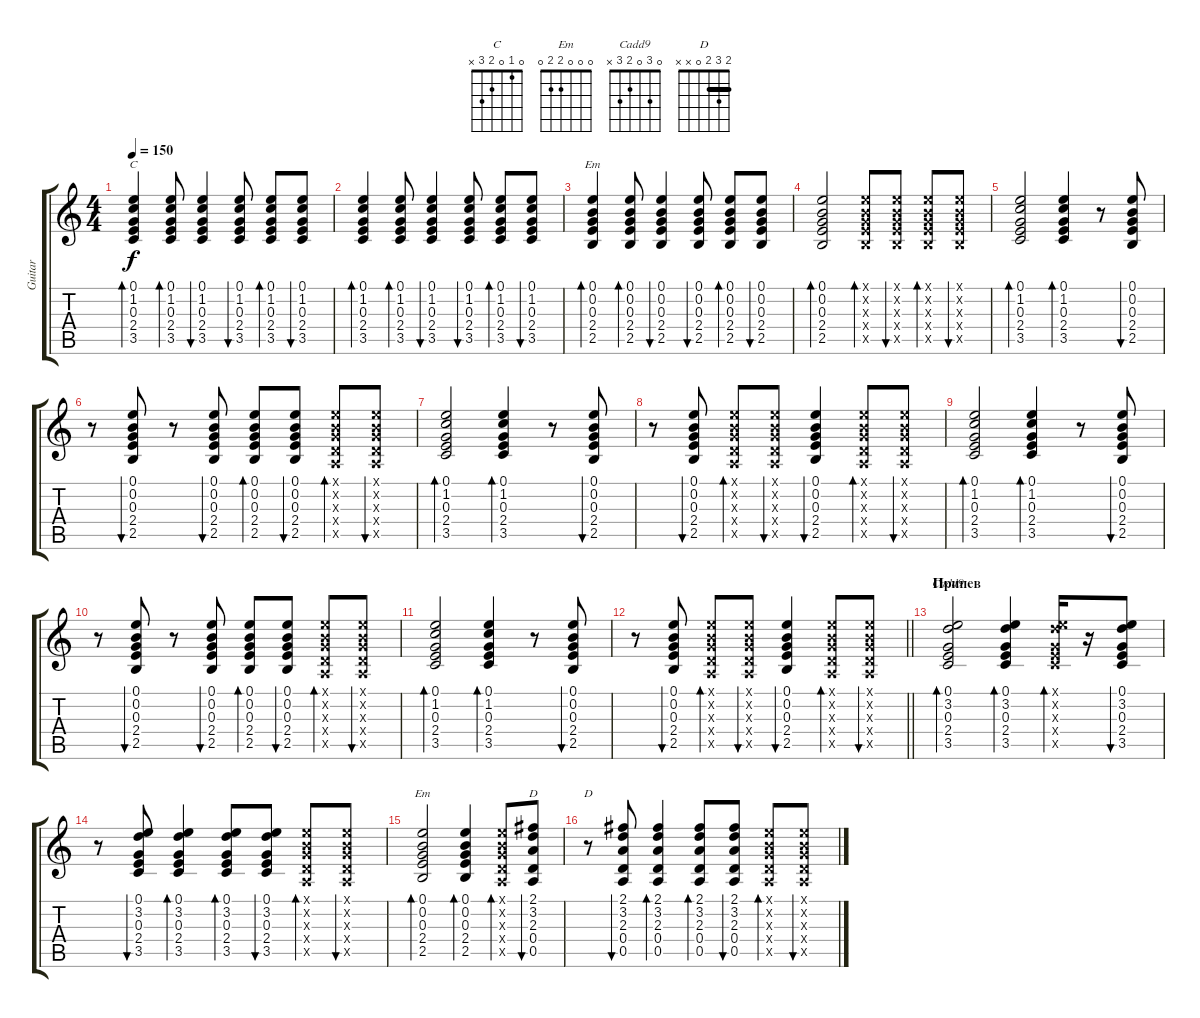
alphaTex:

\track ("Guitar" "Guitar") {instrument acousticguitarsteel}
\staff {score tabs}
\tuning (E4 B3 G3 D3 A2 E2) {hide}
\chord ("C" 0 1 0 2 3 x)
\chord ("Em" 0 0 0 2 2 x)
\chord ("Cadd9" 0 3 0 2 3 x)
\chord ("Em" 0 0 0 2 2 0)
\chord ("D" 2 3 2 0 0 x) {barre 2}
\chord ("D" 2 3 2 0 x x) {barre 2}
\ts (4 4)
\tempo 150
\clef g2
\ks c
(0.1 1.2 0.3 2.4 3.5).4{bd 60 ch "C" dy f} (0.1 1.2 0.3 2.4 3.5).8{bd 60} (0.1 1.2 0.3 2.4 3.5).4{bu 60} (0.1 1.2 0.3 2.4 3.5).8{bu 60} (0.1 1.2 0.3 2.4 3.5).8{bd 60} (0.1 1.2 0.3 2.4 3.5).8{bu 60} |
(0.1 1.2 0.3 2.4 3.5).4{bd 60} (0.1 1.2 0.3 2.4 3.5).8{bd 60} (0.1 1.2 0.3 2.4 3.5).4{bu 60} (0.1 1.2 0.3 2.4 3.5).8{bu 60} (0.1 1.2 0.3 2.4 3.5).8{bd 60} (0.1 1.2 0.3 2.4 3.5).8{bu 60} |
(0.1 0.2 0.3 2.4 2.5).4{bd 60 ch "Em"} (0.1 0.2 0.3 2.4 2.5).8{bd 60} (0.1 0.2 0.3 2.4 2.5).4{bu 60} (0.1 0.2 0.3 2.4 2.5).8{bu 60} (0.1 0.2 0.3 2.4 2.5).8{bd 60} (0.1 0.2 0.3 2.4 2.5).8{bu 60} |
(0.1 0.2 0.3 2.4 2.5).2{bd 60} (0.1{x} 0.2{x} 0.3{x} 2.4{x} 2.5{x}).8{bd 60} (0.1{x} 0.2{x} 0.3{x} 2.4{x} 2.5{x}).8{bu 60} (0.1{x} 0.2{x} 0.3{x} 2.4{x} 2.5{x}).8{bd 60} (0.1{x} 0.2{x} 0.3{x} 2.4{x} 2.5{x}).8{bu 60} |
(0.1 1.2 0.3 2.4 3.5).2{bd 60} (0.1 1.2 0.3 2.4 3.5).4{bd 60} r.8 (0.1 0.2 0.3 2.4 2.5).8{bu 60} |
r.8 (0.1 0.2 0.3 2.4 2.5).8{bu 60} r.8 (0.1 0.2 0.3 2.4 2.5).8{bu 60} (0.1 0.2 0.3 2.4 2.5).8{bd 60} (0.1 0.2 0.3 2.4 2.5).8{bu 60} (0.1{x} 0.2{x} 0.3{x} 0.4{x} 0.5{x}).8{bd 60} (0.1{x} 0.2{x} 0.3{x} 0.4{x} 0.5{x}).8{bu 60} |
(0.1 1.2 0.3 2.4 3.5).2{bd 60} (0.1 1.2 0.3 2.4 3.5).4{bd 60} r.8 (0.1 0.2 0.3 2.4 2.5).8{bu 60} |
r.8 (0.1 0.2 0.3 2.4 2.5).8{bu 60} (0.1{x} 0.2{x} 0.3{x} 0.4{x} 0.5{x}).8{bd 60} (0.1{x} 0.2{x} 0.3{x} 0.4{x} 0.5{x}).8{bu 60} (0.1 0.2 0.3 2.4 2.5).4{bu 60} (0.1{x} 0.2{x} 0.3{x} 0.4{x} 0.5{x}).8{bd 60} (0.1{x} 0.2{x} 0.3{x} 0.4{x} 0.5{x}).8{bu 60} |
(0.1 1.2 0.3 2.4 3.5).2{bd 60} (0.1 1.2 0.3 2.4 3.5).4{bd 60} r.8 (0.1 0.2 0.3 2.4 2.5).8{bu 60} |
r.8 (0.1 0.2 0.3 2.4 2.5).8{bu 60} r.8 (0.1 0.2 0.3 2.4 2.5).8{bu 60} (0.1 0.2 0.3 2.4 2.5).8{bd 60} (0.1 0.2 0.3 2.4 2.5).8{bu 60} (0.1{x} 0.2{x} 0.3{x} 0.4{x} 0.5{x}).8{bd 60} (0.1{x} 0.2{x} 0.3{x} 0.4{x} 0.5{x}).8{bu 60} |
(0.1 1.2 0.3 2.4 3.5).2{bd 60} (0.1 1.2 0.3 2.4 3.5).4{bd 60} r.8 (0.1 0.2 0.3 2.4 2.5).8{bu 60} |
\barLineRight lightlight
r.8 (0.1 0.2 0.3 2.4 2.5).8{bu 60} (0.1{x} 0.2{x} 0.3{x} 0.4{x} 0.5{x}).8{bd 60} (0.1{x} 0.2{x} 0.3{x} 0.4{x} 0.5{x}).8{bu 60} (0.1 0.2 0.3 2.4 2.5).4{bu 60} (0.1{x} 0.2{x} 0.3{x} 0.4{x} 0.5{x}).8{bd 60} (0.1{x} 0.2{x} 0.3{x} 0.4{x} 0.5{x}).8{bu 60} |
\section ("" "Припев")
(0.1 3.2 0.3 2.4 3.5).2{bd 60 ch "Cadd9"} (0.1 3.2 0.3 2.4 3.5).4{bd 60} (0.1{x} 3.2{x} 0.3{x} 2.4{x} 3.5{x}).16{bd 60} r.16 (0.1 3.2 0.3 2.4 3.5).8{bu 60} |
r.8 (0.1 3.2 0.3 2.4 3.5).8{bu 60} (0.1 3.2 0.3 2.4 3.5).4{bd 60} (0.1 3.2 0.3 2.4 3.5).8{bd 60} (0.1 3.2 0.3 2.4 3.5).8{bu 60} (0.1{x} 0.2{x} 0.3{x} 0.4{x} 0.5{x}).8{bd 60} (0.1{x} 0.2{x} 0.3{x} 0.4{x} 0.5{x}).8{bu 60} |
(0.1 0.2 0.3 2.4 2.5).2{bd 60 ch "Em"} (0.1 0.2 0.3 2.4 2.5).4{bd 60} (0.1{x} 0.2{x} 0.3{x} 0.4{x} 0.5{x}).8{bd 60} (2.1 3.2 2.3 0.4 0.5).8{bu 60 ch "D"} |
r.8{ch "D"} (2.1 3.2 2.3 0.4 0.5).8{bu 60} (2.1 3.2 2.3 0.4 0.5).4{bd 60} (2.1 3.2 2.3 0.4 0.5).8{bd 60} (2.1 3.2 2.3 0.4 0.5).8{bu 60} (0.1{x} 0.2{x} 0.3{x} 0.4{x} 0.5{x}).8{bd 60} (0.1{x} 0.2{x} 0.3{x} 0.4{x} 0.5{x}).8{bu 60}
